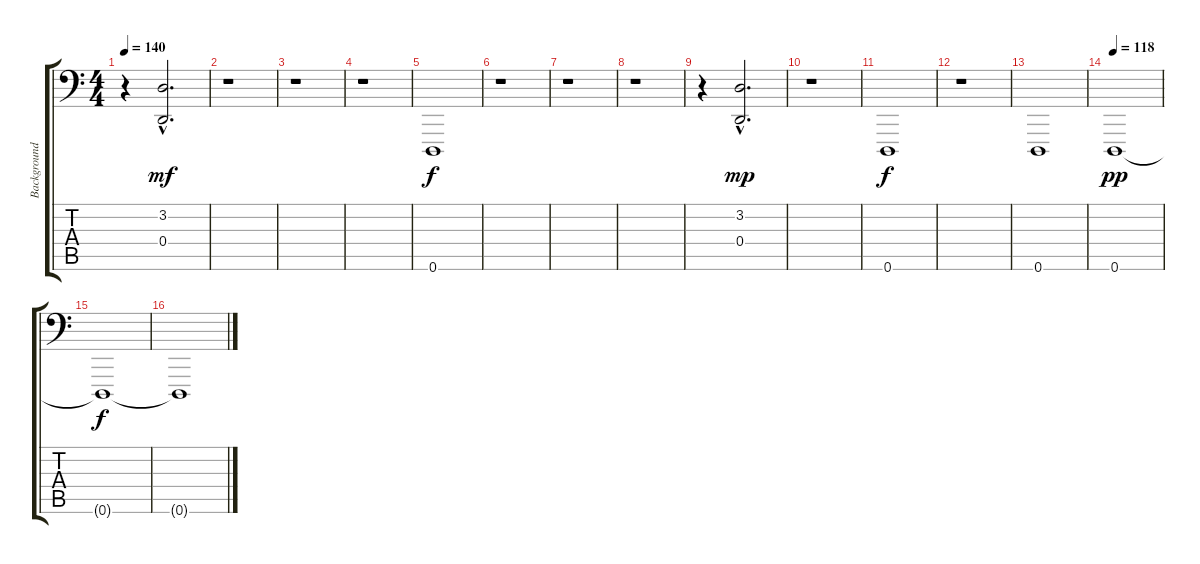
\track ("Background Noise" "Background") {instrument applause}
\staff {score tabs}
\tuning (E3 B2 G2 D2 A1 D1) {hide}
\ts (4 4)
\tempo 140
\clef f4
\ks c
r.4{dy f} (3.2{hac} 0.4{hac}).2{d dy mf instrument seashore} |
r.1{volume 16 instrument applause} |
r.1 |
r.1 |
0.6.1{dy f} |
r.1{volume 16 instrument applause} |
r.1 |
r.1 |
r.4 (3.2{hac} 0.4{hac}).2{d dy mp instrument seashore} |
r.1{volume 16 instrument applause} |
0.6.1{dy f} |
r.1 |
0.6.1 |
\tempo 118
0.6.1{dy pp} |
0.6{t}.1{dy f} |
0.6{t}.1
